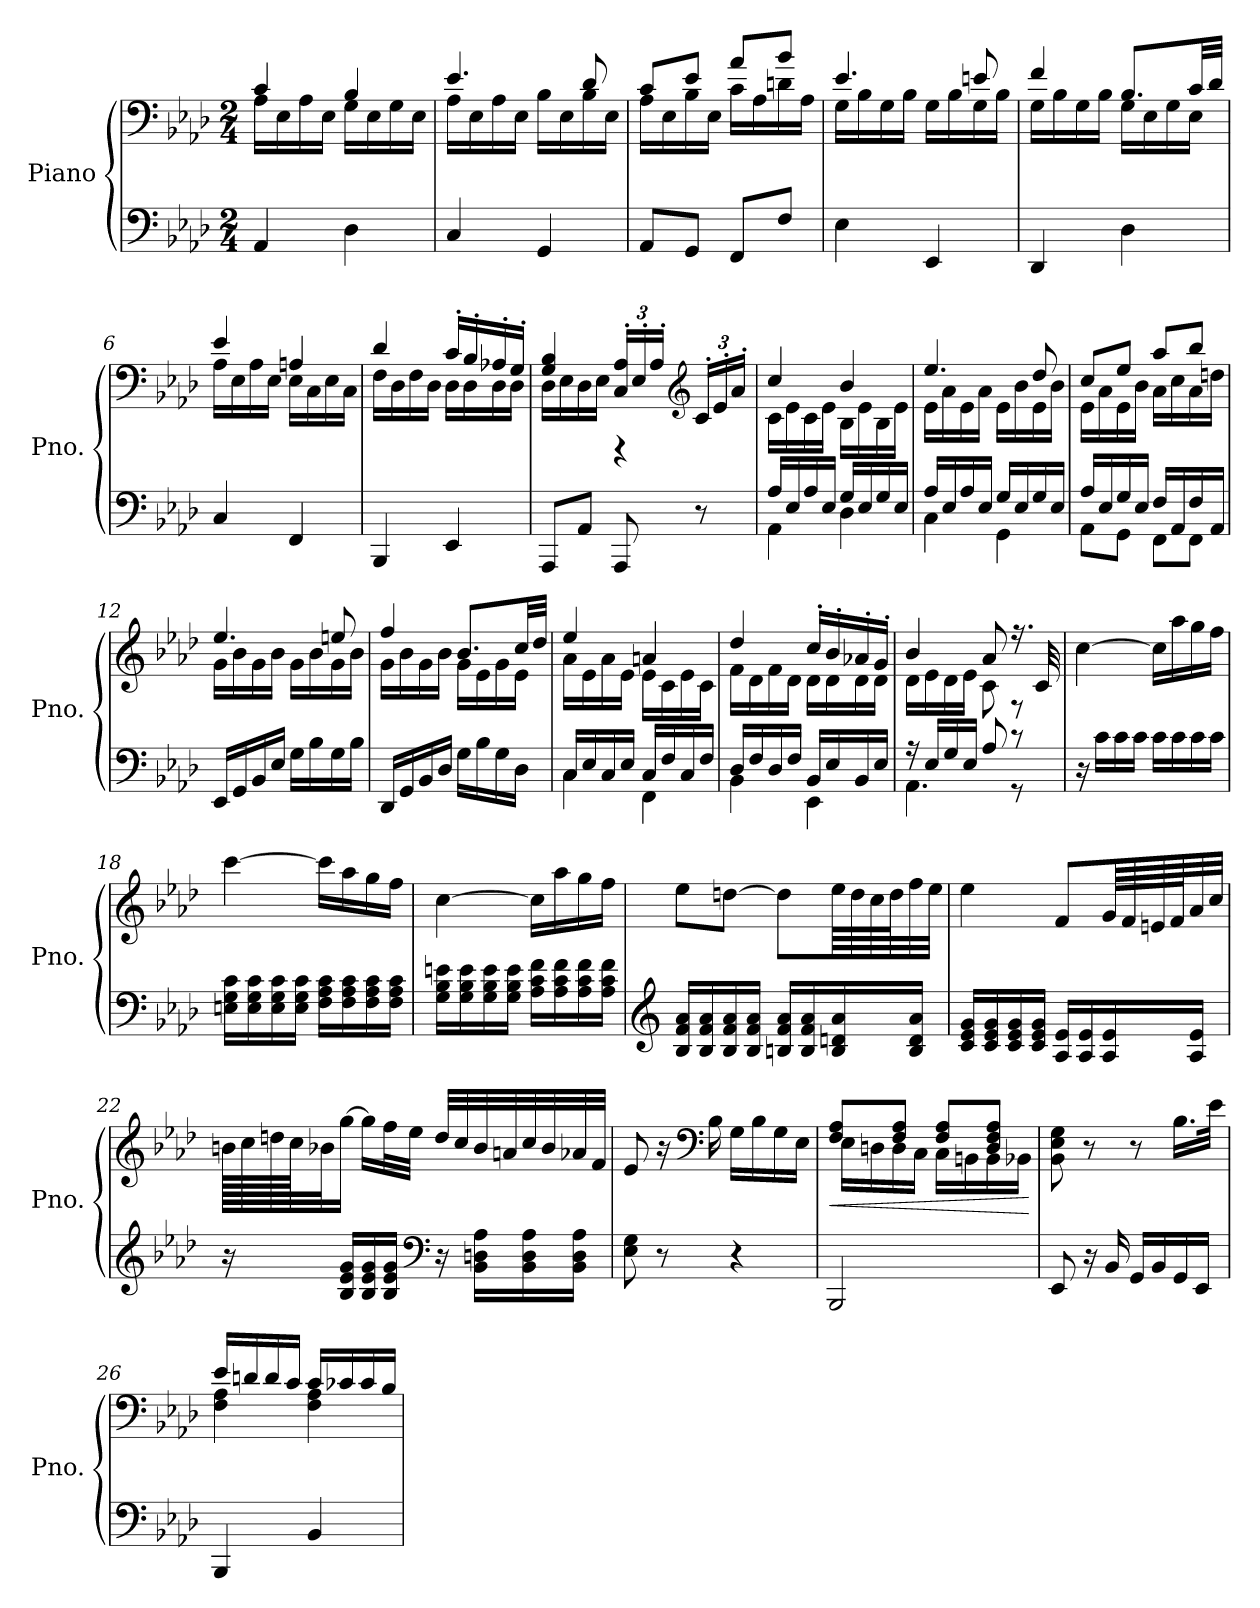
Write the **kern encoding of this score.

**kern	**kern	**dynam
*part1	*part1	*part1
*staff2	*staff1	*staff1/2
*I"Piano	*	*
*I'Pno.	*	*
*clefF4	*clefF4	*
*k[b-e-a-d-]	*k[b-e-a-d-]	*
*M2/4	*M2/4	*
*MM30	*MM30	*
=1	=1	=1
*	*^	*
4AA-/	4c/	16A-\LL	.
.	.	16E-\	.
.	.	16A-\	.
.	.	16E-\JJ	.
4D-\	4B-/	16G\LL	.
.	.	16E-\	.
.	.	16G\	.
.	.	16E-\JJ	.
=2	=2	=2	=2
4C/	4.e-/	16A-\LL	.
.	.	16E-\	.
.	.	16A-\	.
.	.	16E-\JJ	.
4GG/	.	16B-\LL	.
.	.	16E-\	.
.	8d-/	16B-\	.
.	.	16E-\JJ	.
=3	=3	=3	=3
8AA-/L	8c/L	16A-\LL	.
.	.	16E-\	.
8GG/J	8e-/J	16B-\	.
.	.	16E-\JJ	.
8FF/L	8a-/L	16c\LL	.
.	.	16A-\	.
8F/J	8b-/J	16dn\	.
.	.	16A-\JJ	.
=4	=4	=4	=4
4E-\	4.e-/	16G\LL	.
.	.	16B-\	.
.	.	16G\	.
.	.	16B-\JJ	.
4EE-/	.	16G\LL	.
.	.	16B-\	.
.	8en/	16G\	.
.	.	16B-\JJ	.
!!LO:LB:g=z	!!
=5	=5	=5	=5
4DD-/	4f/	16G\LL	.
.	.	16B-\	.
.	.	16G\	.
.	.	16B-\JJ	.
4D-\	8.B-/L	16G\LL	.
.	.	16E-\	.
.	.	16G\	.
.	32c/LL	16E-\JJ	.
.	32d-/JJJ	.	.
=6	=6	=6	=6
4C/	4e-/	16A-\LL	.
.	.	16E-\	.
.	.	16A-\	.
.	.	16E-\JJ	.
4FF/	4An/	16E-\LL	.
.	.	16C\	.
.	.	16E-\	.
.	.	16C\JJ	.
=7	=7	=7	=7
4BBB-/	4d-/	16F\LL	.
.	.	16D-\	.
.	.	16F\	.
.	.	16D-\JJ	.
4EE-/	16c'/LL	16D-\LL	.
.	16B-'/	16D-\	.
.	16A-X'/	16D-\	.
.	16G'/JJ	16D-\JJ	.
=8	=8	=8	=8
8AAA-/L	4G/ 4B-/	16D-\LL	.
.	.	16E-\	.
8AA-/J	.	16D-\	.
.	.	16E-\JJ	.
*	*Xbrackettup	*	*
8AAA-/	24C/' 24A-/'LL	4r	.
.	24E-'/	.	.
.	24A-'/JJ	.	.
*	*clefG2	*	*
8r	24c'/LL	.	.
.	24e-'/	.	.
.	24a-'/JJ	.	.
!!LO:LB:g=z	!!
=9	=9	=9	=9
*^	*	*	*
16A-/LL	4AA-\	4cc/	16c\LL	.
16E-/	.	.	16e-\	.
16A-/	.	.	16c\	.
16E-/JJ	.	.	16e-\JJ	.
16G/LL	4D-\	4b-/	16B-\LL	.
16E-/	.	.	16e-\	.
16G/	.	.	16B-\	.
16E-/JJ	.	.	16e-\JJ	.
=10	=10	=10	=10	=10
16A-/LL	4C\	4.ee-/	16e-\LL	.
16E-/	.	.	16a-\	.
16A-/	.	.	16e-\	.
16E-/JJ	.	.	16a-\JJ	.
16G/LL	4GG\	.	16e-\LL	.
16E-/	.	.	16b-\	.
16G/	.	8dd-/	16e-\	.
16E-/JJ	.	.	16b-\JJ	.
=11	=11	=11	=11	=11
16A-/LL	8AA-\L	8cc/L	16e-\LL	.
16E-/	.	.	16a-\	.
16G/	8GG\J	8ee-/J	16e-\	.
16E-/JJ	.	.	16b-\JJ	.
16F/LL	8FF\L	8aa-/L	16a-\LL	.
16AA-/	.	.	16cc\	.
16F/	8FF\J	8bb-/J	16a-\	.
16AA-/JJ	.	.	16ddn\JJ	.
*v	*v	*	*	*
=12	=12	=12	=12
16EE-/LL	4.ee-/	16g\LL	.
16GG/	.	16b-\	.
16BB-/	.	16g\	.
16E-/JJ	.	16b-\JJ	.
16G\LL	.	16g\LL	.
16B-\	.	16b-\	.
16G\	8een/	16g\	.
16B-\JJ	.	16b-\JJ	.
=13	=13	=13	=13
16DD-/LL	4ff/	16g\LL	.
16GG/	.	16b-\	.
16BB-/	.	16g\	.
16D-/JJ	.	16b-\JJ	.
16G\LL	8.b-/L	16g\LL	.
16B-\	.	16e-\	.
16G\	.	16g\	.
16D-\JJ	32cc/LL	16e-\JJ	.
.	32dd-/JJJ	.	.
!!LO:LB:g=z	!!
=14	=14	=14	=14
*^	*	*	*
16C/LL	4C\	4ee-/	16a-\LL	.
16E-/	.	.	16e-\	.
16C/	.	.	16a-\	.
16E-/JJ	.	.	16e-\JJ	.
16C/LL	4FF\	4an/	16e-\LL	.
16F/	.	.	16c\	.
16C/	.	.	16e-\	.
16F/JJ	.	.	16c\JJ	.
=15	=15	=15	=15	=15
16D-/LL	4BB-\	4dd-/	16f\LL	.
16F/	.	.	16d-\	.
16D-/	.	.	16f\	.
16F/JJ	.	.	16d-\JJ	.
16BB-/LL	4EE-\	16cc'/LL	16d-\LL	.
16E-/	.	16b-'/	16d-\	.
16BB-/	.	16a-X'/	16d-\	.
16E-/JJ	.	16g'/JJ	16d-\JJ	.
=16	=16	=16	=16	=16
16r	4.AA-\	4b-/	16d-\LL	.
16E-/LL	.	.	16e-\	.
16G/	.	.	16d-\	.
16E-/JJ	.	.	16e-\JJ	.
8A-/	.	8a-/	8c\	.
8r	8r	16.r	8r	.
.	.	32c/	.	.
*v	*v	*	*	*
*	*v	*v	*
=17	=17	=17
16r	[4cc\	.
16c\LL	.	.
16c\	.	.
16c\JJ	.	.
16c\LL	16cc\LL]	.
16c\	16aa-\	.
16c\	16gg\	.
16c\JJ	16ff\JJ	.
=18	=18	=18
16En\ 16G\ 16c\LL	[4ccc\	.
16E\ 16G\ 16c\	.	.
16E\ 16G\ 16c\	.	.
16E\ 16G\ 16c\JJ	.	.
16F\ 16A-\ 16c\LL	16ccc\LL]	.
16F\ 16A-\ 16c\	16aa-\	.
16F\ 16A-\ 16c\	16gg\	.
16F\ 16A-\ 16c\JJ	16ff\JJ	.
!!LO:LB:g=z
=19	=19	=19
16G\ 16B-\ 16en\LL	[4cc\	.
16G\ 16B-\ 16e\	.	.
16G\ 16B-\ 16e\	.	.
16G\ 16B-\ 16e\JJ	.	.
16A-\ 16c\ 16f\LL	16cc\LL]	.
16A-\ 16c\ 16f\	16aa-\	.
16A-\ 16c\ 16f\	16gg\	.
16A-\ 16c\ 16f\JJ	16ff\JJ	.
=20	=20	=20
*clefG2	*	*
16B-/ 16f/ 16a-/LL	8ee-\L	.
16B-/ 16f/ 16a-/	.	.
16B-/ 16f/ 16a-/	[8ddn\J	.
16B-/ 16f/ 16a-/JJ	.	.
16Bn/ 16f/ 16a-/LL	8dd\L]	.
16B/ 16f/ 16a-/	.	.
16B/ 16dn/ 16a-/	64ee-\LLL	.
.	64dd\	.
.	64cc\	.
.	64dd\J	.
16B/ 16d/ 16a-/JJ	32ff\	.
.	32ee-\JJJ	.
=21	=21	=21
16c/ 16e-/ 16g/LL	4ee-\	.
16c/ 16e-/ 16g/	.	.
16c/ 16e-/ 16g/	.	.
16c/ 16e-/ 16g/JJ	.	.
16A-/ 16e-/LL	8f/L	.
16A-/ 16e-/	.	.
16A-/ 16e-/	64g/LLL	.
.	64f/	.
.	64en/	.
.	64f/J	.
16A-/ 16e-/JJ	32a-/	.
.	32cc/JJJ	.
!!LO:PB:g=z
=22	=22	=22
16r	128bn\LLLLL	.
.	128cc\	.
.	128ddn\	.
.	128cc\JJ	.
.	32b-X\J	.
16B-/ 16e-/ 16g/LL	[16gg\JJ	.
16B-/ 16e-/ 16g/	16gg\LL]	.
16B-/ 16e-/ 16g/JJ	32ff\L	.
.	32ee-\JJJ	.
*clefF4	*	*
16r	32dd/LLL	.
.	32cc/	.
16BB-\ 16Dn\ 16A-\LL	32b-/	.
.	32an/	.
16BB-\ 16D\ 16A-\	32cc/	.
.	32b-/	.
16BB-\ 16D\ 16A-\JJ	32a-X/	.
.	32f/JJJ	.
=23	=23	=23
8E-\ 8G\	8e-/	.
8r	16r	.
*	*clefF4	*
.	16B-\	.
4r	16G\LL	.
.	16B-\	.
.	16G\	.
.	16E-\JJ	.
=24	=24	=24
!	!	!LO:HP:b
*	*^	*
2BBB-/	8F/ 8A-/L	16E-\LL	<
.	.	16Dn\	.
.	8F/ 8A-/J	16D\	.
.	.	16C\JJ	.
.	8F/ 8A-/L	16C\LL	.
.	.	16BBn\	.
.	8D/ 8F/ 8A-/J	16BB\	.
.	.	16BB-X\JJ	.
*	*v	*v	*
.	.	[
!!LO:PB:g=z
=25	=25	=25
8EE-/	8BB-\ 8E-\ 8G\	.
16r	8r	.
16BB-/	.	.
16GG/LL	8r	.
16BB-/	.	.
16GG/	16.B-\LL	.
16EE-/JJ	.	.
.	32e-\JJk	.
=26	=26	=26
*	*^	*
4BBB-/	16e-/LL	4F\ 4A-\	.
.	16dn/	.	.
.	16d/	.	.
.	16c/JJ	.	.
4BB-/	16c/LL	4F\ 4A-\	.
.	16c-X/	.	.
.	16c-/	.	.
.	16B-/JJ	.	.
*	*v	*v	*
=	=	=
*-	*-	*-
